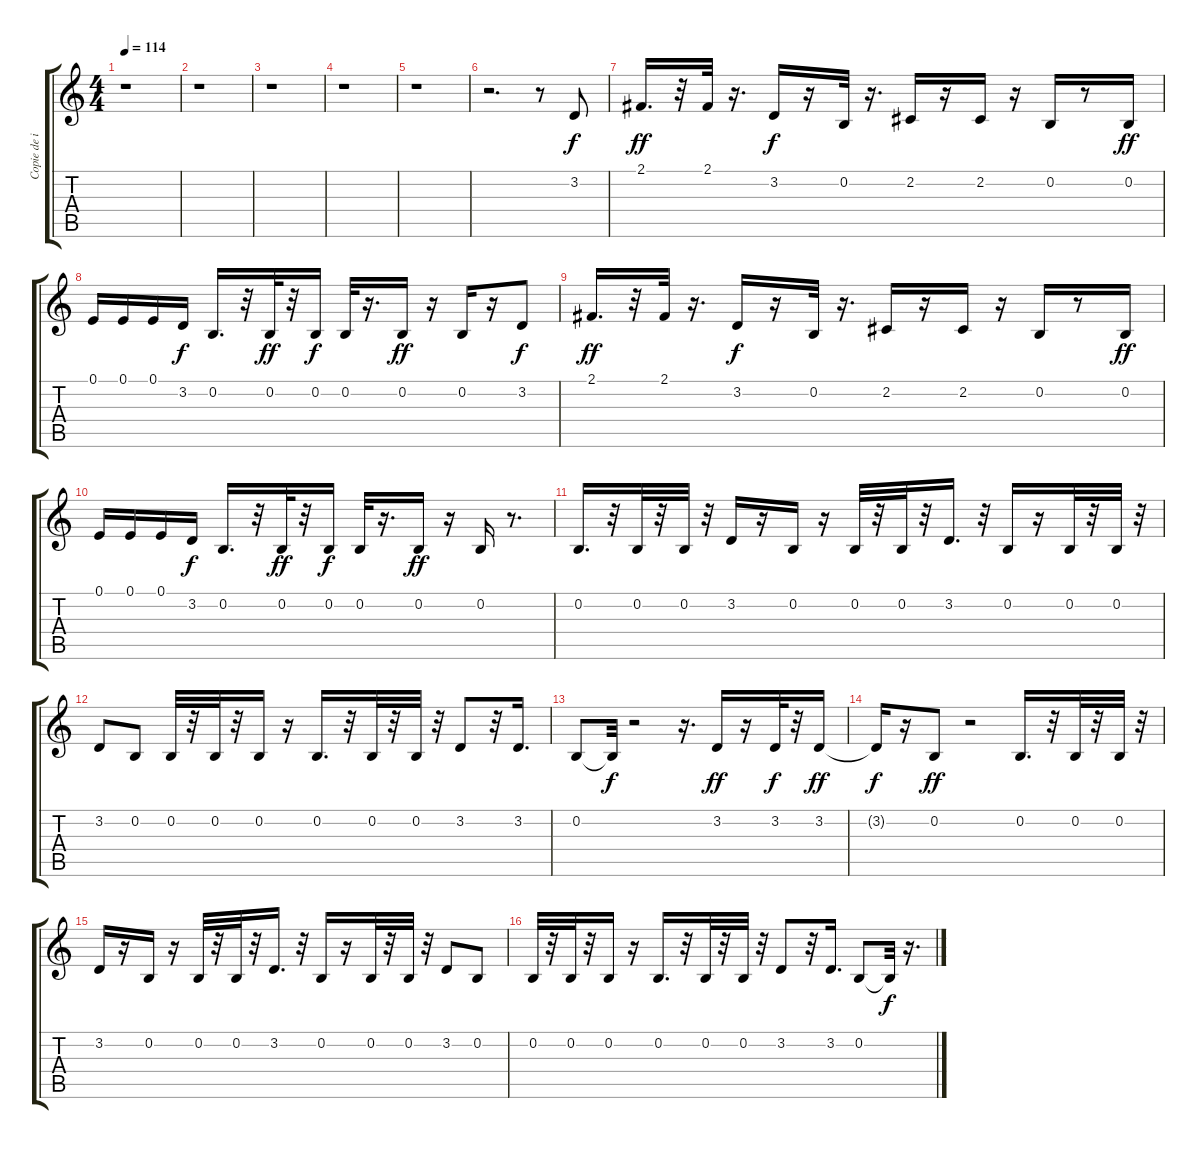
\track ("Copie de init" "Copie de i") {instrument altosax}
\staff {score tabs}
\tuning (E4 B3 G3 D3 A2 E2) {hide}
\ts (4 4)
\tempo 114
\clef g2
\ks c
r.1{dy f} |
r.1 |
r.1 |
r.1 |
r.1 |
r.2{d} r.8 3.2.8{volume 13} |
2.1.16{d dy ff} r.32 2.1.32 r.16{d} 3.2.16{dy f} r.16 0.2.32 r.16{d} 2.2.16 r.16 2.2.16 r.16 0.2.16 r.8 0.2.16{dy ff} |
0.1.16 0.1.16 0.1.16 3.2.16{dy f} 0.2.16{d} r.32 0.2.32{dy ff} r.32 0.2.16{dy f} 0.2.32 r.16{d} 0.2.16{dy ff} r.16 0.2.16 r.16 3.2.8{dy f} |
2.1.16{d dy ff} r.32 2.1.32 r.16{d} 3.2.16{dy f} r.16 0.2.32 r.16{d} 2.2.16 r.16 2.2.16 r.16 0.2.16 r.8 0.2.16{dy ff} |
0.1.16 0.1.16 0.1.16 3.2.16{dy f} 0.2.16{d} r.32 0.2.32{dy ff} r.32 0.2.16{dy f} 0.2.32 r.16{d} 0.2.16{dy ff} r.16 0.2.16 r.8{d} |
0.2.16{d} r.32 0.2.32 r.32 0.2.32 r.32 3.2.16 r.16 0.2.16 r.16 0.2.32 r.32 0.2.32 r.32 3.2.16{d} r.32 0.2.16 r.16 0.2.32 r.32 0.2.32 r.32 |
3.2.8 0.2.8 0.2.32 r.32 0.2.32 r.32 0.2.16 r.16 0.2.16{d} r.32 0.2.32 r.32 0.2.32 r.32 3.2.8 r.32 3.2.16{d} |
0.2.8 0.2{t}.32{dy f} r.2 r.16{d} 3.2.16{dy ff} r.16 3.2.32{dy f} r.32 3.2.16{dy ff} |
3.2{t}.16{dy f} r.16 0.2.8{dy ff} r.2 0.2.16{d} r.32 0.2.32 r.32 0.2.32 r.32 |
3.2.16 r.16 0.2.16 r.16 0.2.32 r.32 0.2.32 r.32 3.2.16{d} r.32 0.2.16 r.16 0.2.32 r.32 0.2.32 r.32 3.2.8 0.2.8 |
0.2.32 r.32 0.2.32 r.32 0.2.16 r.16 0.2.16{d} r.32 0.2.32 r.32 0.2.32 r.32 3.2.8 r.32 3.2.16{d} 0.2.8 0.2{t}.32{dy f} r.16{d}
